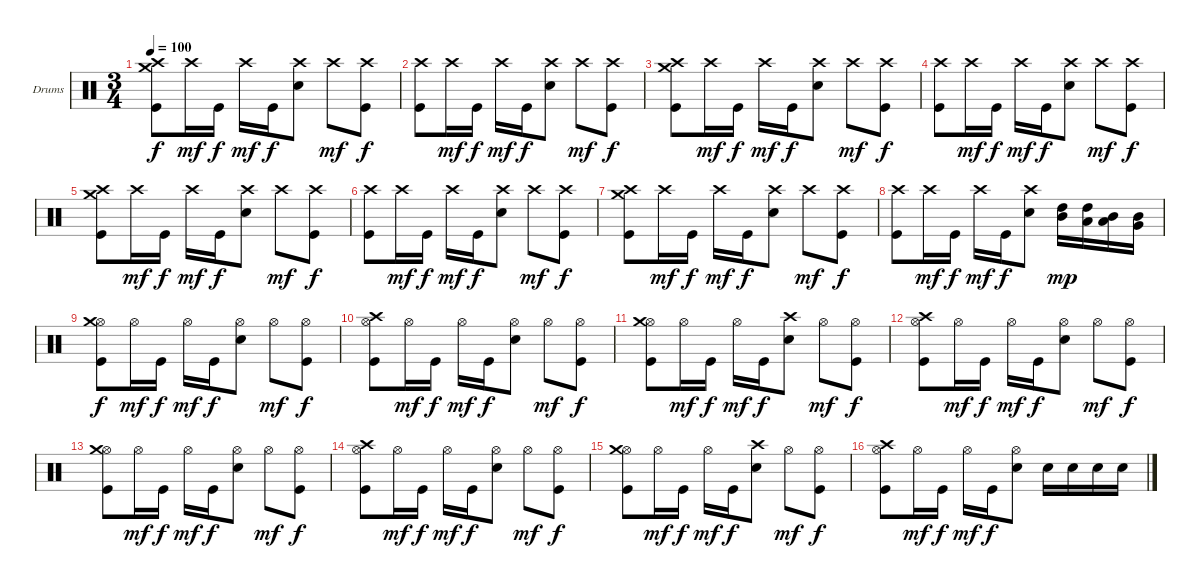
\bracketExtendMode groupsimilarinstruments
\firstSystemTrackNameOrientation horizontal
\otherSystemsTrackNameOrientation horizontal
\track ("Drumkit" "Drums") {instrument percussion}
\staff {score}
\articulation defaults
\ts (3 4)
\tempo 100
\clef neutral
\ks c
("Kick (hit)" "Crash high (hit)" "Crash medium (hit)").8{dy f} "Crash high (hit)".16{dy mf} "Kick (hit)".16{dy f} "Crash high (hit)".16{dy mf} "Kick (hit)".16{dy f} ("Snare (hit) 2" "Crash high (hit)").8 "Crash high (hit)".8{dy mf} ("Kick (hit)" "Crash high (hit)").8{dy f} |
("Kick (hit)" "Crash high (hit)").8 "Crash high (hit)".16{dy mf} "Kick (hit)".16{dy f} "Crash high (hit)".16{dy mf} "Kick (hit)".16{dy f} ("Snare (hit) 2" "Crash high (hit)").8 "Crash high (hit)".8{dy mf} ("Kick (hit)" "Crash high (hit)").8{dy f} |
("Kick (hit)" "Crash high (hit)" "Crash medium (hit)").8 "Crash high (hit)".16{dy mf} "Kick (hit)".16{dy f} "Crash high (hit)".16{dy mf} "Kick (hit)".16{dy f} ("Snare (hit) 2" "Crash high (hit)").8 "Crash high (hit)".8{dy mf} ("Kick (hit)" "Crash high (hit)").8{dy f} |
("Kick (hit)" "Crash high (hit)").8 "Crash high (hit)".16{dy mf} "Kick (hit)".16{dy f} "Crash high (hit)".16{dy mf} "Kick (hit)".16{dy f} ("Snare (hit) 2" "Crash high (hit)").8 "Crash high (hit)".8{dy mf} ("Kick (hit)" "Crash high (hit)").8{dy f} |
("Kick (hit)" "Crash high (hit)" "Crash medium (hit)").8 "Crash high (hit)".16{dy mf} "Kick (hit)".16{dy f} "Crash high (hit)".16{dy mf} "Kick (hit)".16{dy f} ("Snare (hit) 2" "Crash high (hit)").8 "Crash high (hit)".8{dy mf} ("Kick (hit)" "Crash high (hit)").8{dy f} |
("Kick (hit)" "Crash high (hit)").8 "Crash high (hit)".16{dy mf} "Kick (hit)".16{dy f} "Crash high (hit)".16{dy mf} "Kick (hit)".16{dy f} ("Snare (hit) 2" "Crash high (hit)").8 "Crash high (hit)".8{dy mf} ("Kick (hit)" "Crash high (hit)").8{dy f} |
("Kick (hit)" "Crash high (hit)" "Crash medium (hit)").8 "Crash high (hit)".16{dy mf} "Kick (hit)".16{dy f} "Crash high (hit)".16{dy mf} "Kick (hit)".16{dy f} ("Snare (hit) 2" "Crash high (hit)").8 "Crash high (hit)".8{dy mf} ("Kick (hit)" "Crash high (hit)").8{dy f} |
("Kick (hit)" "Crash high (hit)").8 "Crash high (hit)".16{dy mf} "Kick (hit)".16{dy f} "Crash high (hit)".16{dy mf} "Kick (hit)".16{dy f} ("Snare (hit) 2" "Crash high (hit)").8 ("Mid Tom (hit)" "High Tom (hit)").16{dy mp} ("Low Tom (hit)" "High Tom (hit)").16 ("Low Tom (hit)" "Mid Tom (hit)").16 ("Very Low Tom (hit)" "Mid Tom (hit)").16 |
("Kick (hit)" "Hi-Hat (open)" "Crash medium (hit)").8{dy f} "Hi-Hat (open)".16{dy mf} "Kick (hit)".16{dy f} "Hi-Hat (open)".16{dy mf} "Kick (hit)".16{dy f} ("Snare (hit) 2" "Hi-Hat (open)").8 "Hi-Hat (open)".8{dy mf} ("Kick (hit)" "Hi-Hat (open)").8{dy f} |
("Kick (hit)" "Hi-Hat (open)" "Crash high (hit)").8 "Hi-Hat (open)".16{dy mf} "Kick (hit)".16{dy f} "Hi-Hat (open)".16{dy mf} "Kick (hit)".16{dy f} ("Snare (hit) 2" "Hi-Hat (open)").8 "Hi-Hat (open)".8{dy mf} ("Kick (hit)" "Hi-Hat (open)").8{dy f} |
("Kick (hit)" "Hi-Hat (open)" "Crash medium (hit)").8 "Hi-Hat (open)".16{dy mf} "Kick (hit)".16{dy f} "Hi-Hat (open)".16{dy mf} "Kick (hit)".16{dy f} ("Snare (hit) 2" "Crash high (hit)").8 "Hi-Hat (open)".8{dy mf} ("Kick (hit)" "Hi-Hat (open)").8{dy f} |
("Kick (hit)" "Hi-Hat (open)" "Crash high (hit)").8 "Hi-Hat (open)".16{dy mf} "Kick (hit)".16{dy f} "Hi-Hat (open)".16{dy mf} "Kick (hit)".16{dy f} ("Snare (hit) 2" "Hi-Hat (open)").8 "Hi-Hat (open)".8{dy mf} ("Kick (hit)" "Hi-Hat (open)").8{dy f} |
("Kick (hit)" "Hi-Hat (open)" "Crash medium (hit)").8 "Hi-Hat (open)".16{dy mf} "Kick (hit)".16{dy f} "Hi-Hat (open)".16{dy mf} "Kick (hit)".16{dy f} ("Snare (hit) 2" "Hi-Hat (open)").8 "Hi-Hat (open)".8{dy mf} ("Kick (hit)" "Hi-Hat (open)").8{dy f} |
("Kick (hit)" "Hi-Hat (open)" "Crash high (hit)").8 "Hi-Hat (open)".16{dy mf} "Kick (hit)".16{dy f} "Hi-Hat (open)".16{dy mf} "Kick (hit)".16{dy f} ("Snare (hit) 2" "Hi-Hat (open)").8 "Hi-Hat (open)".8{dy mf} ("Kick (hit)" "Hi-Hat (open)").8{dy f} |
("Kick (hit)" "Hi-Hat (open)" "Crash medium (hit)").8 "Hi-Hat (open)".16{dy mf} "Kick (hit)".16{dy f} "Hi-Hat (open)".16{dy mf} "Kick (hit)".16{dy f} ("Snare (hit) 2" "Crash high (hit)").8 "Hi-Hat (open)".8{dy mf} ("Kick (hit)" "Hi-Hat (open)").8{dy f} |
("Kick (hit)" "Hi-Hat (open)" "Crash high (hit)").8 "Hi-Hat (open)".16{dy mf} "Kick (hit)".16{dy f} "Hi-Hat (open)".16{dy mf} "Kick (hit)".16{dy f} ("Snare (hit) 2" "Hi-Hat (open)").8 "Snare (hit) 2".16 "Snare (hit) 2".16 "Snare (hit) 2".16 "Snare (hit) 2".16
